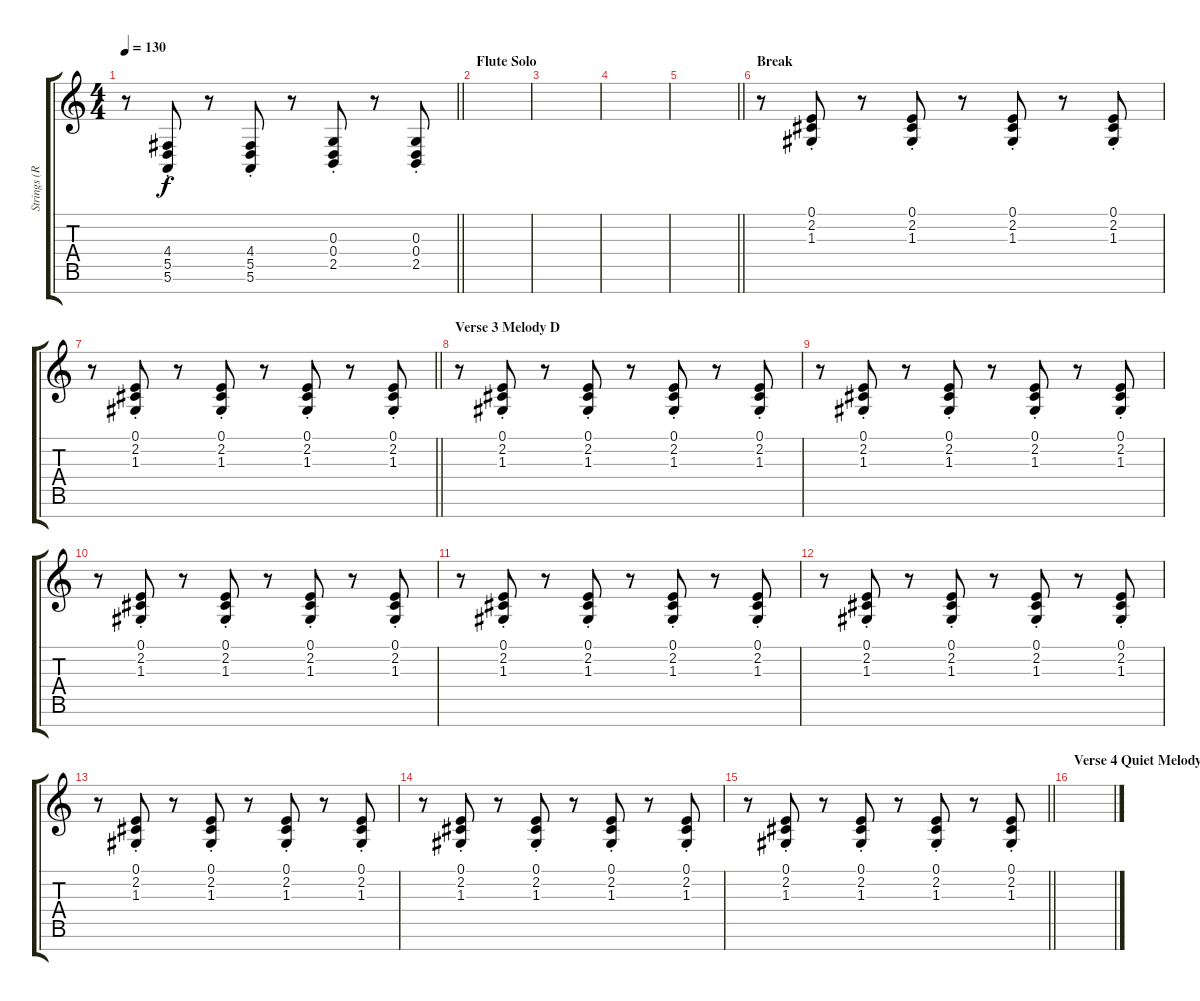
\track ("Strings (Rhythm)" "Strings (R") {instrument stringensemble1}
\staff {score tabs}
\tuning (E4 B3 G3 D3 A2 E2 B1) {hide}
\ts (4 4)
\tempo 130
\clef g2
\barLineRight lightlight
\ks c
r.8{dy f} (4.4{st} 5.5{st} 5.6{st}).8 r.8 (4.4{st} 5.5{st} 5.6{st}).8 r.8 (0.3{st} 0.4{st} 2.5{st}).8 r.8 (0.3{st} 0.4{st} 2.5{st}).8 |
\section ("" "Flute Solo ")
|
|
|
\barLineRight lightlight
|
\section ("" "Break")
r.8 (0.1{st} 2.2{st} 1.3{st}).8 r.8 (0.1{st} 2.2{st} 1.3{st}).8 r.8 (0.1{st} 2.2{st} 1.3{st}).8 r.8 (0.1{st} 2.2{st} 1.3{st}).8 |
\barLineRight lightlight
r.8 (0.1{st} 2.2{st} 1.3{st}).8 r.8 (0.1{st} 2.2{st} 1.3{st}).8 r.8 (0.1{st} 2.2{st} 1.3{st}).8 r.8 (0.1{st} 2.2{st} 1.3{st}).8 |
\section ("" "Verse 3 Melody D")
r.8 (0.1{st} 2.2{st} 1.3{st}).8 r.8 (0.1{st} 2.2{st} 1.3{st}).8 r.8 (0.1{st} 2.2{st} 1.3{st}).8 r.8 (0.1{st} 2.2{st} 1.3{st}).8 |
r.8 (0.1{st} 2.2{st} 1.3{st}).8 r.8 (0.1{st} 2.2{st} 1.3{st}).8 r.8 (0.1{st} 2.2{st} 1.3{st}).8 r.8 (0.1{st} 2.2{st} 1.3{st}).8 |
r.8 (0.1{st} 2.2{st} 1.3{st}).8 r.8 (0.1{st} 2.2{st} 1.3{st}).8 r.8 (0.1{st} 2.2{st} 1.3{st}).8 r.8 (0.1{st} 2.2{st} 1.3{st}).8 |
r.8 (0.1{st} 2.2{st} 1.3{st}).8 r.8 (0.1{st} 2.2{st} 1.3{st}).8 r.8 (0.1{st} 2.2{st} 1.3{st}).8 r.8 (0.1{st} 2.2{st} 1.3{st}).8 |
r.8 (0.1{st} 2.2{st} 1.3{st}).8 r.8 (0.1{st} 2.2{st} 1.3{st}).8 r.8 (0.1{st} 2.2{st} 1.3{st}).8 r.8 (0.1{st} 2.2{st} 1.3{st}).8 |
r.8 (0.1{st} 2.2{st} 1.3{st}).8 r.8 (0.1{st} 2.2{st} 1.3{st}).8 r.8 (0.1{st} 2.2{st} 1.3{st}).8 r.8 (0.1{st} 2.2{st} 1.3{st}).8 |
r.8 (0.1{st} 2.2{st} 1.3{st}).8 r.8 (0.1{st} 2.2{st} 1.3{st}).8 r.8 (0.1{st} 2.2{st} 1.3{st}).8 r.8 (0.1{st} 2.2{st} 1.3{st}).8 |
\barLineRight lightlight
r.8 (0.1{st} 2.2{st} 1.3{st}).8 r.8 (0.1{st} 2.2{st} 1.3{st}).8 r.8 (0.1{st} 2.2{st} 1.3{st}).8 r.8 (0.1{st} 2.2{st} 1.3{st}).8 |
\section ("" "Verse 4 Quiet Melody E")
